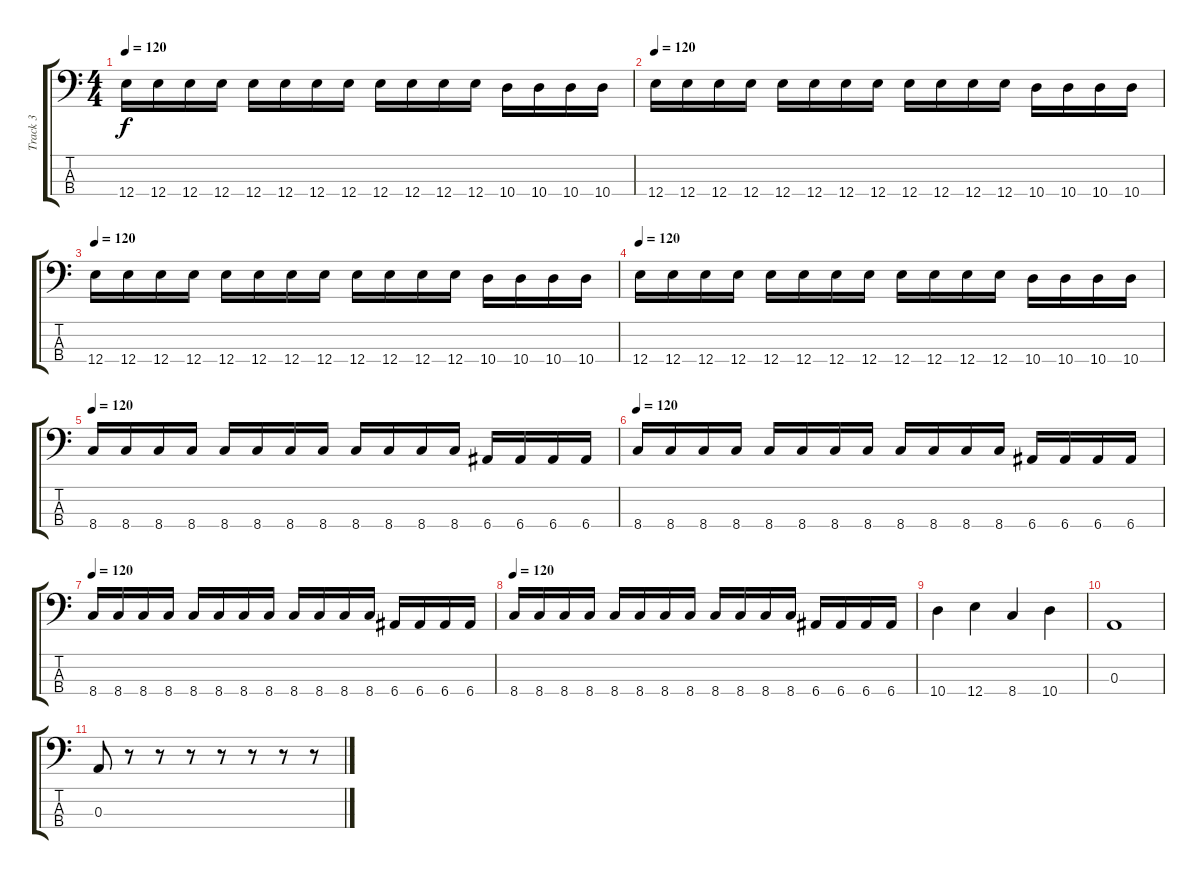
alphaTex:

\track ("Track 3" "Track 3") {instrument electricbassfinger}
\staff {score tabs}
\tuning (G2 D2 A1 E1) {hide}
\ts (4 4)
\tempo 120
\clef f4
\ks c
12.4.16{dy f} 12.4.16 12.4.16 12.4.16 12.4.16 12.4.16 12.4.16 12.4.16 12.4.16 12.4.16 12.4.16 12.4.16 10.4.16 10.4.16 10.4.16 10.4.16 |
\tempo 120
12.4.16 12.4.16 12.4.16 12.4.16 12.4.16 12.4.16 12.4.16 12.4.16 12.4.16 12.4.16 12.4.16 12.4.16 10.4.16 10.4.16 10.4.16 10.4.16 |
\tempo 120
12.4.16 12.4.16 12.4.16 12.4.16 12.4.16 12.4.16 12.4.16 12.4.16 12.4.16 12.4.16 12.4.16 12.4.16 10.4.16 10.4.16 10.4.16 10.4.16 |
\tempo 120
12.4.16 12.4.16 12.4.16 12.4.16 12.4.16 12.4.16 12.4.16 12.4.16 12.4.16 12.4.16 12.4.16 12.4.16 10.4.16 10.4.16 10.4.16 10.4.16 |
\tempo 120
8.4.16 8.4.16 8.4.16 8.4.16 8.4.16 8.4.16 8.4.16 8.4.16 8.4.16 8.4.16 8.4.16 8.4.16 6.4.16 6.4.16 6.4.16 6.4.16 |
\tempo 120
8.4.16 8.4.16 8.4.16 8.4.16 8.4.16 8.4.16 8.4.16 8.4.16 8.4.16 8.4.16 8.4.16 8.4.16 6.4.16 6.4.16 6.4.16 6.4.16 |
\tempo 120
8.4.16 8.4.16 8.4.16 8.4.16 8.4.16 8.4.16 8.4.16 8.4.16 8.4.16 8.4.16 8.4.16 8.4.16 6.4.16 6.4.16 6.4.16 6.4.16 |
\tempo 120
8.4.16 8.4.16 8.4.16 8.4.16 8.4.16 8.4.16 8.4.16 8.4.16 8.4.16 8.4.16 8.4.16 8.4.16 6.4.16 6.4.16 6.4.16 6.4.16 |
10.4.4 12.4.4 8.4.4 10.4.4 |
0.3.1 |
0.3.8 r.8 r.8 r.8 r.8 r.8 r.8 r.8
